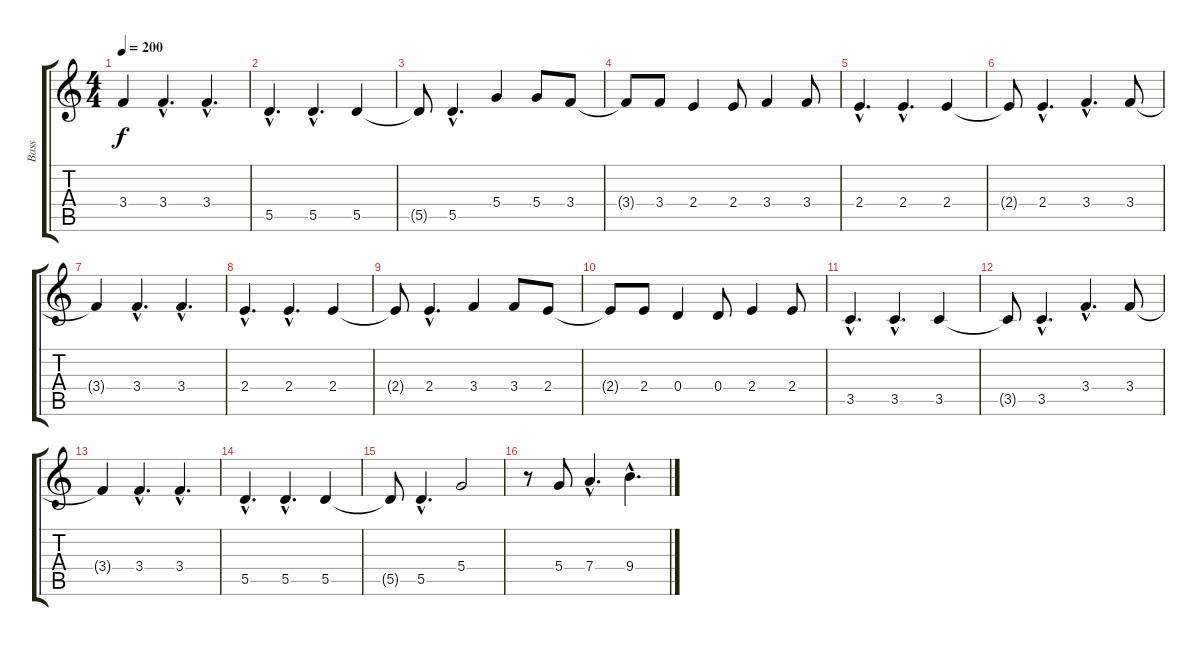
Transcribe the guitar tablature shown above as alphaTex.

\track ("Bass" "Bass") {instrument electricbasspick}
\staff {score tabs}
\tuning (E4 B3 G3 D3 A2 E2) {hide}
\ts (4 4)
\tempo 200
\clef g2
\ks c
3.4{t}.4{dy f} 3.4{hac}.4{d} 3.4{hac}.4{d} |
5.5{hac}.4{d} 5.5{hac}.4{d} 5.5.4 |
5.5{t}.8 5.5{hac}.4{d} 5.4.4 5.4.8 3.4.8 |
3.4{t}.8 3.4.8 2.4.4 2.4.8 3.4.4 3.4.8 |
2.4{hac}.4{d} 2.4{hac}.4{d} 2.4.4 |
2.4{t}.8 2.4{hac}.4{d} 3.4{hac}.4{d} 3.4.8 |
3.4{t}.4 3.4{hac}.4{d} 3.4{hac}.4{d} |
2.4{hac}.4{d} 2.4{hac}.4{d} 2.4.4 |
2.4{t}.8 2.4{hac}.4{d} 3.4.4 3.4.8 2.4.8 |
2.4{t}.8 2.4.8 0.4.4 0.4.8 2.4.4 2.4.8 |
3.5{hac}.4{d} 3.5{hac}.4{d} 3.5.4 |
3.5{t}.8 3.5{hac}.4{d} 3.4{hac}.4{d} 3.4.8 |
3.4{t}.4 3.4{hac}.4{d} 3.4{hac}.4{d} |
5.5{hac}.4{d} 5.5{hac}.4{d} 5.5.4 |
5.5{t}.8 5.5{hac}.4{d} 5.4.2 |
r.8 5.4.8 7.4{hac}.4{d} 9.4{hac}.4{d}
